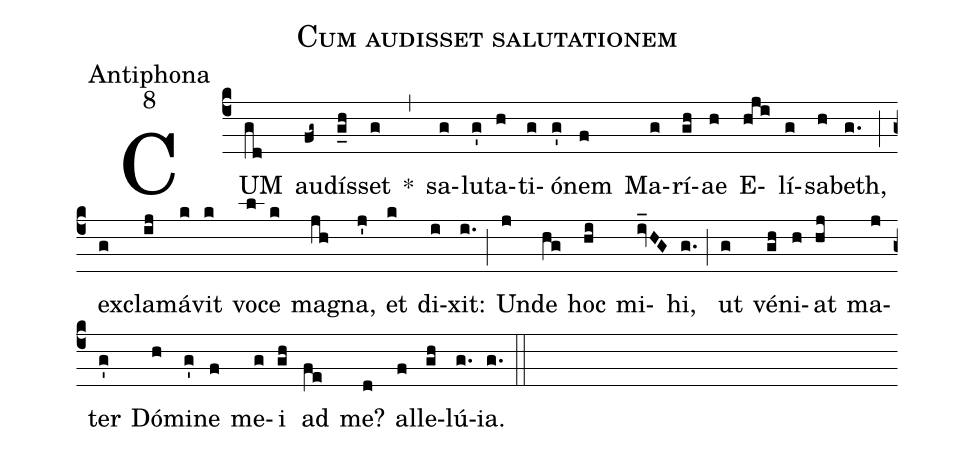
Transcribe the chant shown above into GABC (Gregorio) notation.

name:Cum audisset salutationem;
office-part:Antiphona;
mode:8;
%%
(c4) CUM(gd) au(fg~)dís(g_h)set(g) *(,) sa(g)lu(g')ta(h)ti(g)ó(g')nem(f) Ma(g)rí(gh)ae(h) E(hji)lí(g)sa(h)beth,(g.) (;) ex(g)cla(ij)má(k)vit(k) vo(l)ce(k) ma(jh)gna,(j') et(k) di(i)xit:(i.) (;) Un(j)de(hg) hoc(hi) mi(iv_HG)hi,(g.) (;) ut(g) vé(gh)ni(h)at(hj) ma(j)ter(g') Dó(h)mi(g')ne(f) me(g)i(gh) ad(fe) me?(d) al(f)le(gh)lú(g.)ia.(g.) (::)
